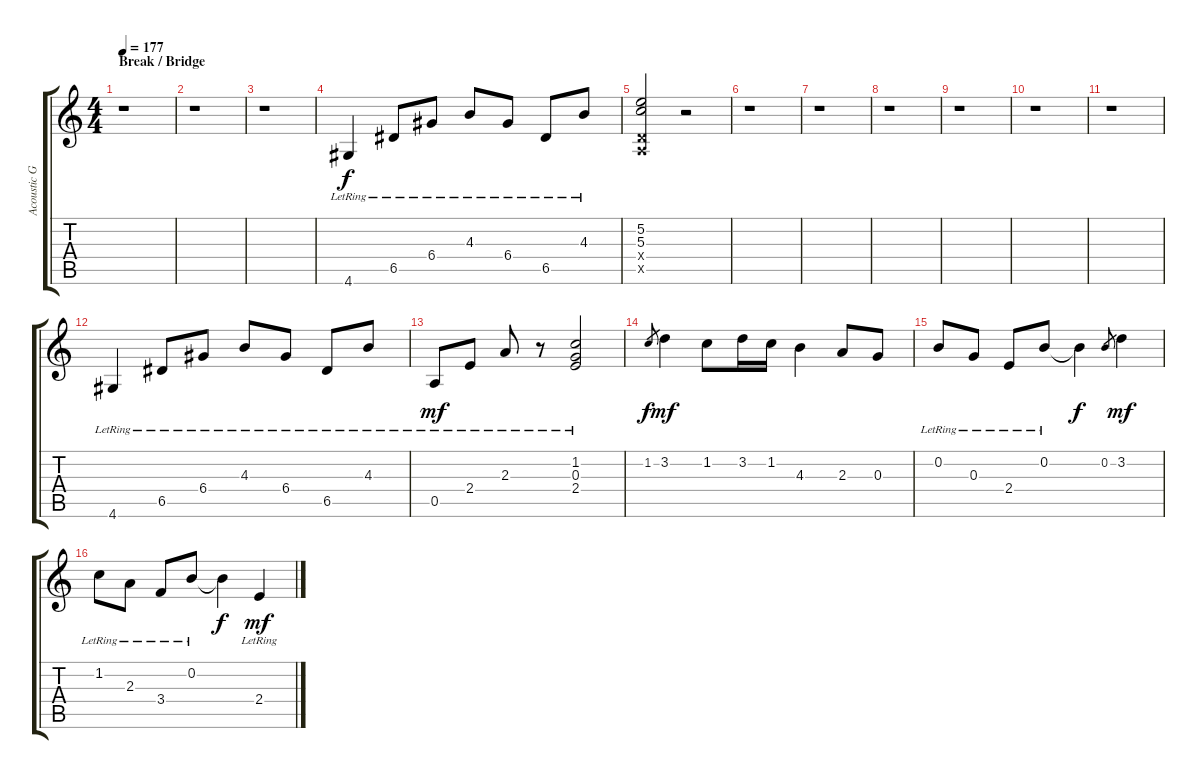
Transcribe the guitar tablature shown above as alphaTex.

\track ("Acoustic Guitar" "Acoustic G") {instrument acousticguitarsteel}
\staff {score tabs}
\tuning (E4 B3 G3 D3 A2 E2) {hide}
\ts (4 4)
\section ("" "Break / Bridge")
\tempo 177
\clef g2
\ks c
r.1{dy f} |
r.1 |
r.1 |
4.6{lr}.4 6.5{lr}.8 6.4{lr}.8 4.3{lr}.8 6.4{lr}.8 6.5{lr}.8 4.3{lr}.8 |
(5.2 5.3 0.4{x} 0.5{x}).2 r.2 |
r.1 |
r.1 |
r.1 |
r.1 |
r.1 |
r.1 |
4.6{lr}.4 6.5{lr}.8 6.4{lr}.8 4.3{lr}.8 6.4{lr}.8 6.5{lr}.8 4.3{lr}.8 |
0.5{lr}.8{dy mf} 2.4{lr}.8 2.3{lr}.8 r.8 (1.2{lr} 0.3{lr} 2.4{lr}).2 |
1.2.8{gr dy f} 3.2.4{dy mf} 1.2.8 3.2.16 1.2.16 4.3.4 2.3.8 0.3.8 |
0.2{lr}.8 0.3{lr}.8 2.4{lr}.8 0.2{lr}.8 0.2{t}.4{dy f} 0.2.8{gr} 3.2.4{dy mf} |
1.2{lr}.8 2.3{lr}.8 3.4{lr}.8 0.2{lr}.8 0.2{t}.4{dy f} 2.4{lr}.4{dy mf}
